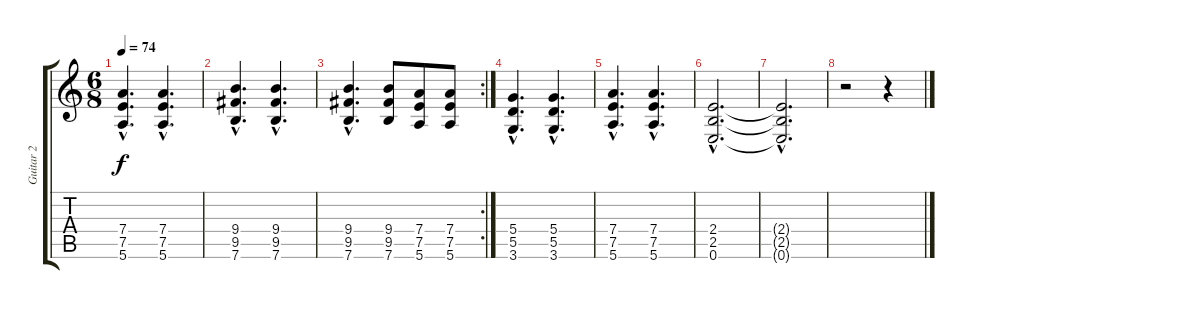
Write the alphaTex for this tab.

\track ("Guitar 2" "Guitar 2") {instrument distortionguitar}
\staff {score tabs}
\tuning (E4 B3 G3 D3 A2 E2) {hide}
\ts (6 8)
\tempo 74
\clef g2
\ks c
(7.4{hac} 7.5{hac} 5.6{hac}).4{d dy f} (7.4{hac} 7.5{hac} 5.6{hac}).4{d} |
(9.4{hac} 9.5{hac} 7.6{hac}).4{d} (9.4{hac} 9.5{hac} 7.6{hac}).4{d} |
\rc 2
(9.4{hac} 9.5{hac} 7.6{hac}).4{d} (9.4 9.5 7.6).8 (7.4 7.5 5.6).8 (7.4 7.5 5.6).8 |
(5.4{hac} 5.5{hac} 3.6{hac}).4{d} (5.4{hac} 5.5{hac} 3.6{hac}).4{d} |
(7.4{hac} 7.5{hac} 5.6{hac}).4{d} (7.4{hac} 7.5{hac} 5.6{hac}).4{d} |
(2.4{hac} 2.5{hac} 0.6{hac}).2{d} |
(2.4{hac t} 2.5{hac t} 0.6{hac t}).2{d} |
r.2 r.4
